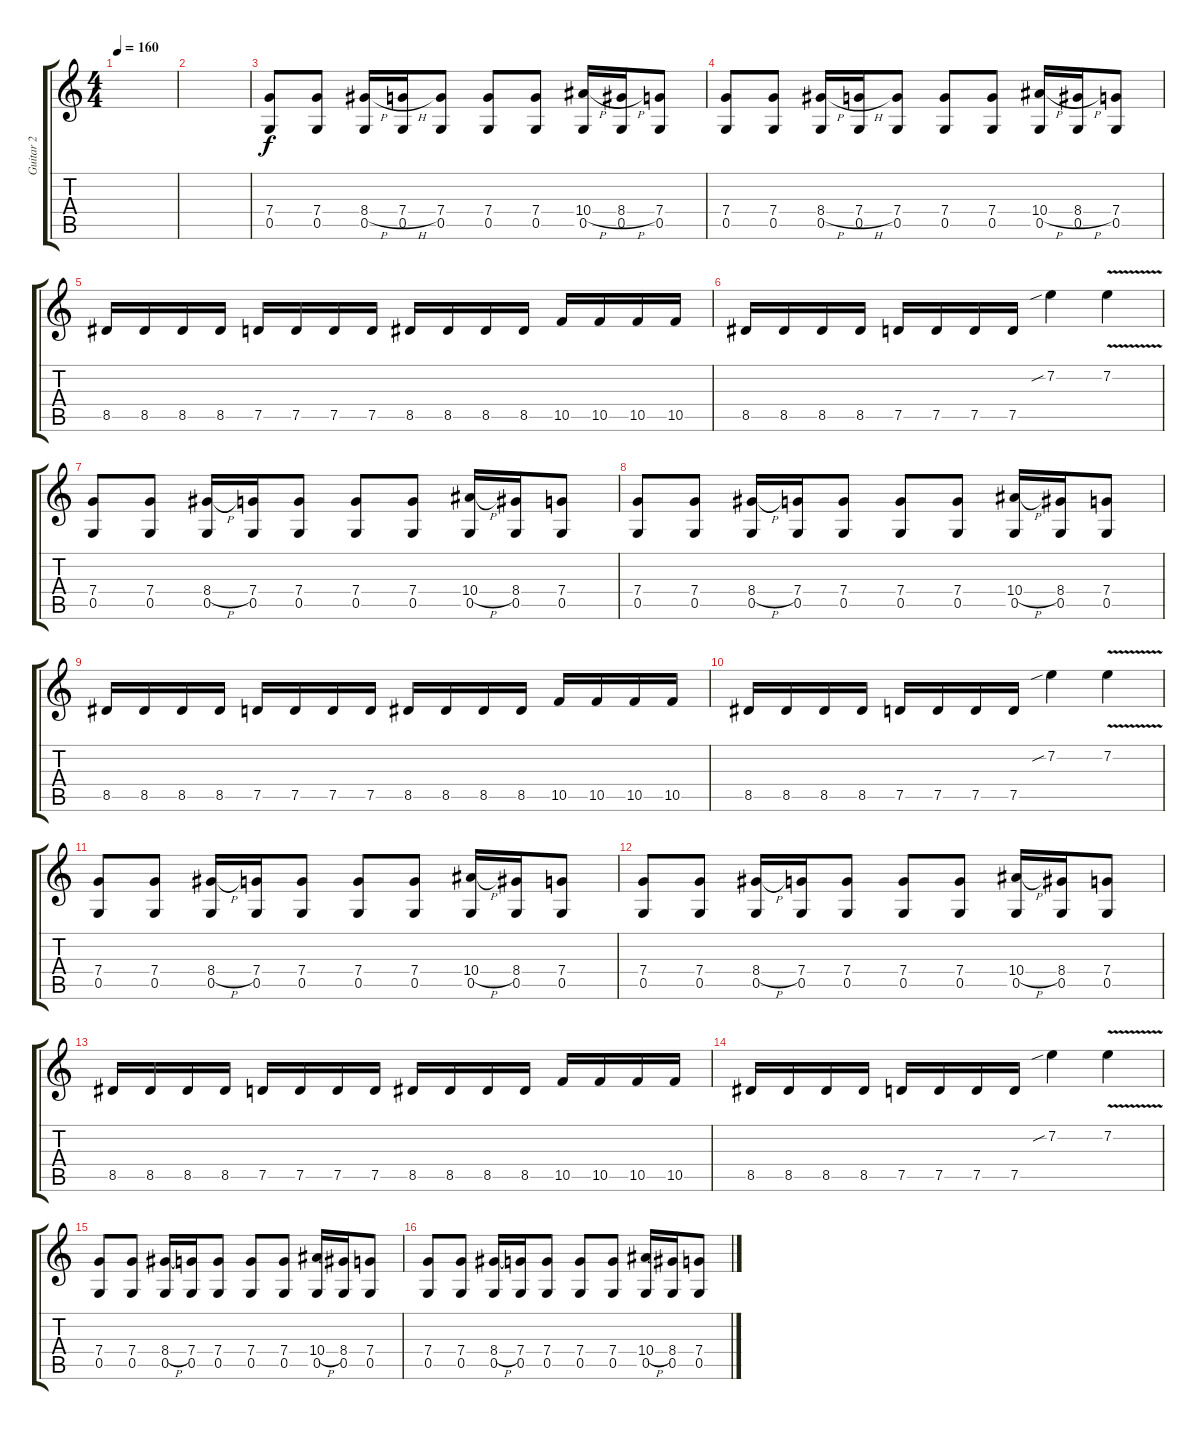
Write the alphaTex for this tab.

\track ("Guitar 2" "Guitar 2") {instrument overdrivenguitar}
\staff {score tabs}
\tuning (D4 A3 F3 C3 G2 C2) {hide}
\ts (4 4)
\tempo 160
\clef g2
\ks c
|
|
(7.4 0.5).8 (7.4 0.5).8 (8.4{h} 0.5).16 (7.4{h} 0.5).16 (7.4 0.5).8 (7.4 0.5).8 (7.4 0.5).8 (10.4{h} 0.5).16 (8.4{h} 0.5).16 (7.4 0.5).8 |
(7.4 0.5).8 (7.4 0.5).8 (8.4{h} 0.5).16 (7.4{h} 0.5).16 (7.4 0.5).8 (7.4 0.5).8 (7.4 0.5).8 (10.4{h} 0.5).16 (8.4{h} 0.5).16 (7.4 0.5).8 |
8.5.16 8.5.16 8.5.16 8.5.16 7.5.16 7.5.16 7.5.16 7.5.16 8.5.16 8.5.16 8.5.16 8.5.16 10.5.16 10.5.16 10.5.16 10.5.16 |
8.5.16 8.5.16 8.5.16 8.5.16 7.5.16 7.5.16 7.5.16 7.5.16 7.2{sib}.4 7.2{v}.4 |
(7.4 0.5).8 (7.4 0.5).8 (8.4{h} 0.5).16 (7.4 0.5).16 (7.4 0.5).8 (7.4 0.5).8 (7.4 0.5).8 (10.4{h} 0.5).16 (8.4 0.5).16 (7.4 0.5).8 |
(7.4 0.5).8 (7.4 0.5).8 (8.4{h} 0.5).16 (7.4 0.5).16 (7.4 0.5).8 (7.4 0.5).8 (7.4 0.5).8 (10.4{h} 0.5).16 (8.4 0.5).16 (7.4 0.5).8 |
8.5.16 8.5.16 8.5.16 8.5.16 7.5.16 7.5.16 7.5.16 7.5.16 8.5.16 8.5.16 8.5.16 8.5.16 10.5.16 10.5.16 10.5.16 10.5.16 |
8.5.16 8.5.16 8.5.16 8.5.16 7.5.16 7.5.16 7.5.16 7.5.16 7.2{sib}.4 7.2{v}.4 |
(7.4 0.5).8 (7.4 0.5).8 (8.4{h} 0.5).16 (7.4 0.5).16 (7.4 0.5).8 (7.4 0.5).8 (7.4 0.5).8 (10.4{h} 0.5).16 (8.4 0.5).16 (7.4 0.5).8 |
(7.4 0.5).8 (7.4 0.5).8 (8.4{h} 0.5).16 (7.4 0.5).16 (7.4 0.5).8 (7.4 0.5).8 (7.4 0.5).8 (10.4{h} 0.5).16 (8.4 0.5).16 (7.4 0.5).8 |
8.5.16 8.5.16 8.5.16 8.5.16 7.5.16 7.5.16 7.5.16 7.5.16 8.5.16 8.5.16 8.5.16 8.5.16 10.5.16 10.5.16 10.5.16 10.5.16 |
8.5.16 8.5.16 8.5.16 8.5.16 7.5.16 7.5.16 7.5.16 7.5.16 7.2{sib}.4 7.2{v}.4 |
(7.4 0.5).8 (7.4 0.5).8 (8.4{h} 0.5).16 (7.4 0.5).16 (7.4 0.5).8 (7.4 0.5).8 (7.4 0.5).8 (10.4{h} 0.5).16 (8.4 0.5).16 (7.4 0.5).8 |
(7.4 0.5).8 (7.4 0.5).8 (8.4{h} 0.5).16 (7.4 0.5).16 (7.4 0.5).8 (7.4 0.5).8 (7.4 0.5).8 (10.4{h} 0.5).16 (8.4 0.5).16 (7.4 0.5).8
